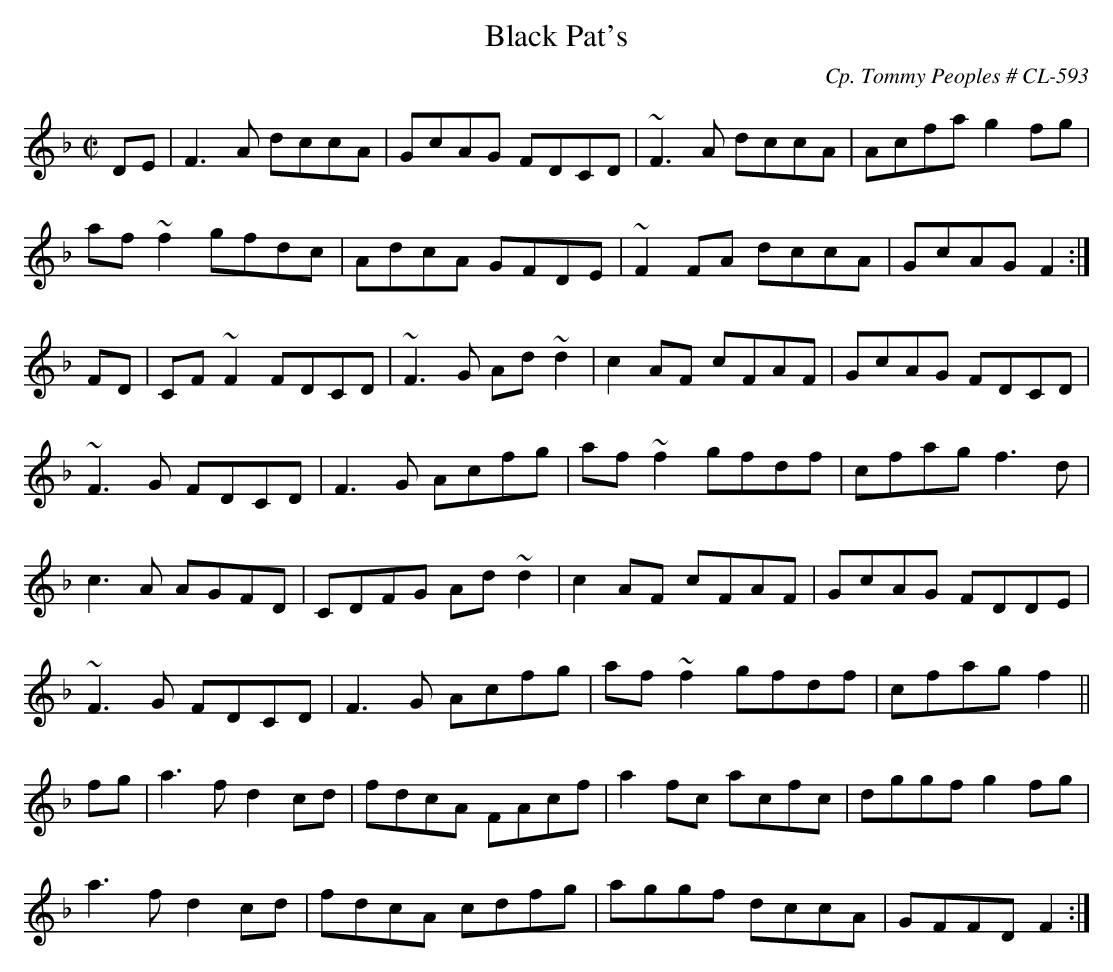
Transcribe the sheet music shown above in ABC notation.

X:1
T:Black Pat's
C:Cp. Tommy Peoples # CL-593
M:C|
L:1/8
K:F
DE|F3A dccA|GcAG FDCD|~F3A dccA|Acfa g2fg|
af~f2 gfdc|AdcA GFDE|~F2FA dccA|GcAG F2:|
FD|CF~F2 FDCD|~F3G Ad ~d2|c2AF cFAF|GcAG FDCD|
~F3G FDCD|F3G Acfg|af~f2 gfdf|cfag f3d|
c3A AGFD|CDFG Ad~d2|c2AF cFAF|GcAG FDDE|
~F3G FDCD|F3G Acfg|af~f2 gfdf|cfag f2||
fg|a3f d2cd|fdcA FAcf|a2fc acfc|dggf g2fg|
a3f d2cd|fdcA cdfg|aggf dccA|GFFD F2:|
